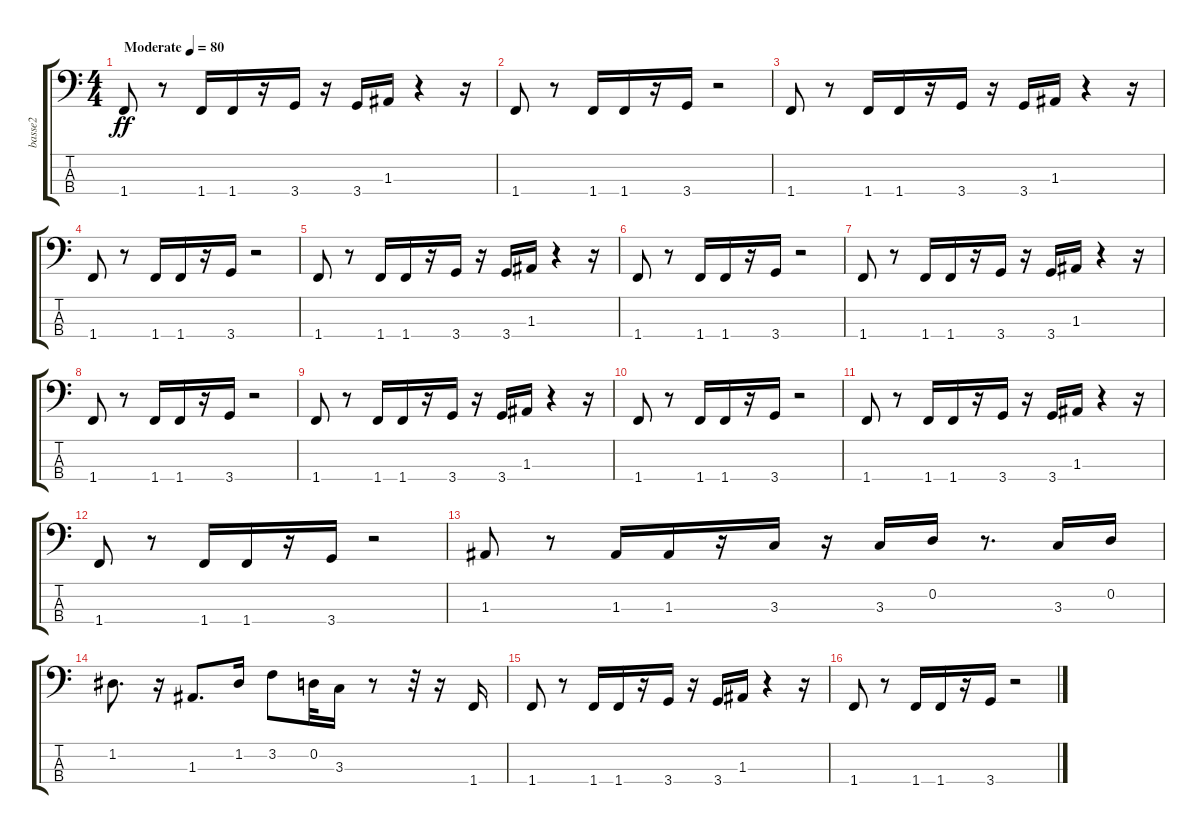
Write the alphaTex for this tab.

\track ("basse2" "basse2") {instrument electricbassfinger}
\staff {score tabs}
\tuning (G2 D2 A1 E1) {hide}
\ts (4 4)
\tempo (80 "Moderate")
\clef f4
\ks c
1.4.8{dy ff instrument electricbassfinger} r.8 1.4.16 1.4.16 r.16 3.4.16 r.16 3.4.16 1.3.16 r.4 r.16 |
1.4.8 r.8 1.4.16 1.4.16 r.16 3.4.16 r.2 |
1.4.8 r.8 1.4.16 1.4.16 r.16 3.4.16 r.16 3.4.16 1.3.16 r.4 r.16 |
1.4.8 r.8 1.4.16 1.4.16 r.16 3.4.16 r.2 |
1.4.8 r.8 1.4.16 1.4.16 r.16 3.4.16 r.16 3.4.16 1.3.16 r.4 r.16 |
1.4.8 r.8 1.4.16 1.4.16 r.16 3.4.16 r.2 |
1.4.8 r.8 1.4.16 1.4.16 r.16 3.4.16 r.16 3.4.16 1.3.16 r.4 r.16 |
1.4.8 r.8 1.4.16 1.4.16 r.16 3.4.16 r.2 |
1.4.8 r.8 1.4.16 1.4.16 r.16 3.4.16 r.16 3.4.16 1.3.16 r.4 r.16 |
1.4.8 r.8 1.4.16 1.4.16 r.16 3.4.16 r.2 |
1.4.8 r.8 1.4.16 1.4.16 r.16 3.4.16 r.16 3.4.16 1.3.16 r.4 r.16 |
1.4.8 r.8 1.4.16 1.4.16 r.16 3.4.16 r.2 |
1.3.8 r.8 1.3.16 1.3.16 r.16 3.3.16 r.16 3.3.16 0.2.16 r.8{d} 3.3.16 0.2.16 |
1.2.8{d} r.16 1.3.8{d} 1.2.16 3.2.8 0.2.32 3.3.16 r.8 r.32 r.16 1.4.16 |
1.4.8 r.8 1.4.16 1.4.16 r.16 3.4.16 r.16 3.4.16 1.3.16 r.4 r.16 |
1.4.8 r.8 1.4.16 1.4.16 r.16 3.4.16 r.2
